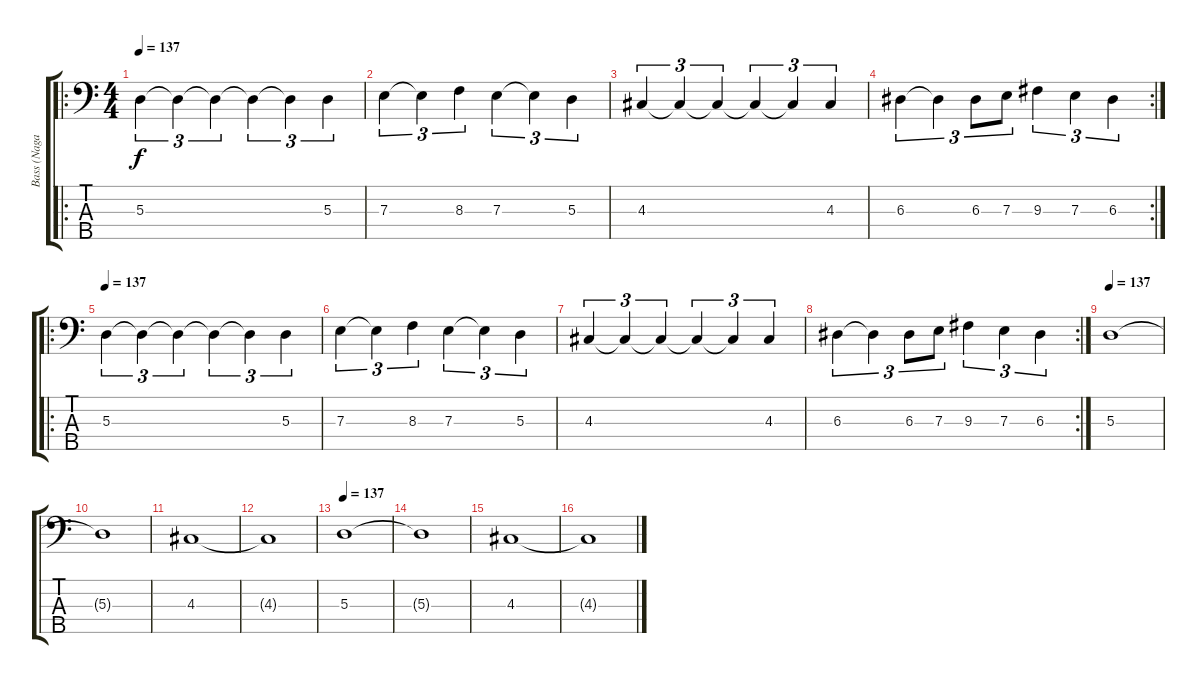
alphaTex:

\track ("Bass (Nagash)" "Bass (Naga") {instrument electricbassfinger}
\staff {score tabs}
\tuning (G2 D2 A1 E1 B0) {hide}
\ro
\ts (4 4)
\tempo 137
\clef f4
\ks c
5.3.4{tu (3 2) dy f volume 13} 5.3{t}.4{tu (3 2)} 5.3{t}.4{tu (3 2)} 5.3{t}.4{tu (3 2)} 5.3{t}.4{tu (3 2)} 5.3.4{tu (3 2)} |
7.3.4{tu (3 2)} 7.3{t}.4{tu (3 2)} 8.3.4{tu (3 2)} 7.3.4{tu (3 2)} 7.3{t}.4{tu (3 2)} 5.3.4{tu (3 2)} |
4.3.4{tu (3 2)} 4.3{t}.4{tu (3 2)} 4.3{t}.4{tu (3 2)} 4.3{t}.4{tu (3 2)} 4.3{t}.4{tu (3 2)} 4.3.4{tu (3 2)} |
\rc 2
6.3.4{tu (3 2)} 6.3{t}.4{tu (3 2)} 6.3.8{tu (3 2)} 7.3.8{tu (3 2)} 9.3.4{tu (3 2)} 7.3.4{tu (3 2)} 6.3.4{tu (3 2)} |
\ro
\tempo 137
5.3.4{tu (3 2) volume 16} 5.3{t}.4{tu (3 2)} 5.3{t}.4{tu (3 2)} 5.3{t}.4{tu (3 2)} 5.3{t}.4{tu (3 2)} 5.3.4{tu (3 2)} |
7.3.4{tu (3 2)} 7.3{t}.4{tu (3 2)} 8.3.4{tu (3 2)} 7.3.4{tu (3 2)} 7.3{t}.4{tu (3 2)} 5.3.4{tu (3 2)} |
4.3.4{tu (3 2)} 4.3{t}.4{tu (3 2)} 4.3{t}.4{tu (3 2)} 4.3{t}.4{tu (3 2)} 4.3{t}.4{tu (3 2)} 4.3.4{tu (3 2)} |
\rc 2
6.3.4{tu (3 2)} 6.3{t}.4{tu (3 2)} 6.3.8{tu (3 2)} 7.3.8{tu (3 2)} 9.3.4{tu (3 2)} 7.3.4{tu (3 2)} 6.3.4{tu (3 2)} |
\tempo 137
5.3.1{volume 16} |
5.3{t}.1 |
4.3.1 |
4.3{t}.1 |
\tempo 137
5.3.1{volume 16} |
5.3{t}.1 |
4.3.1 |
4.3{t}.1
